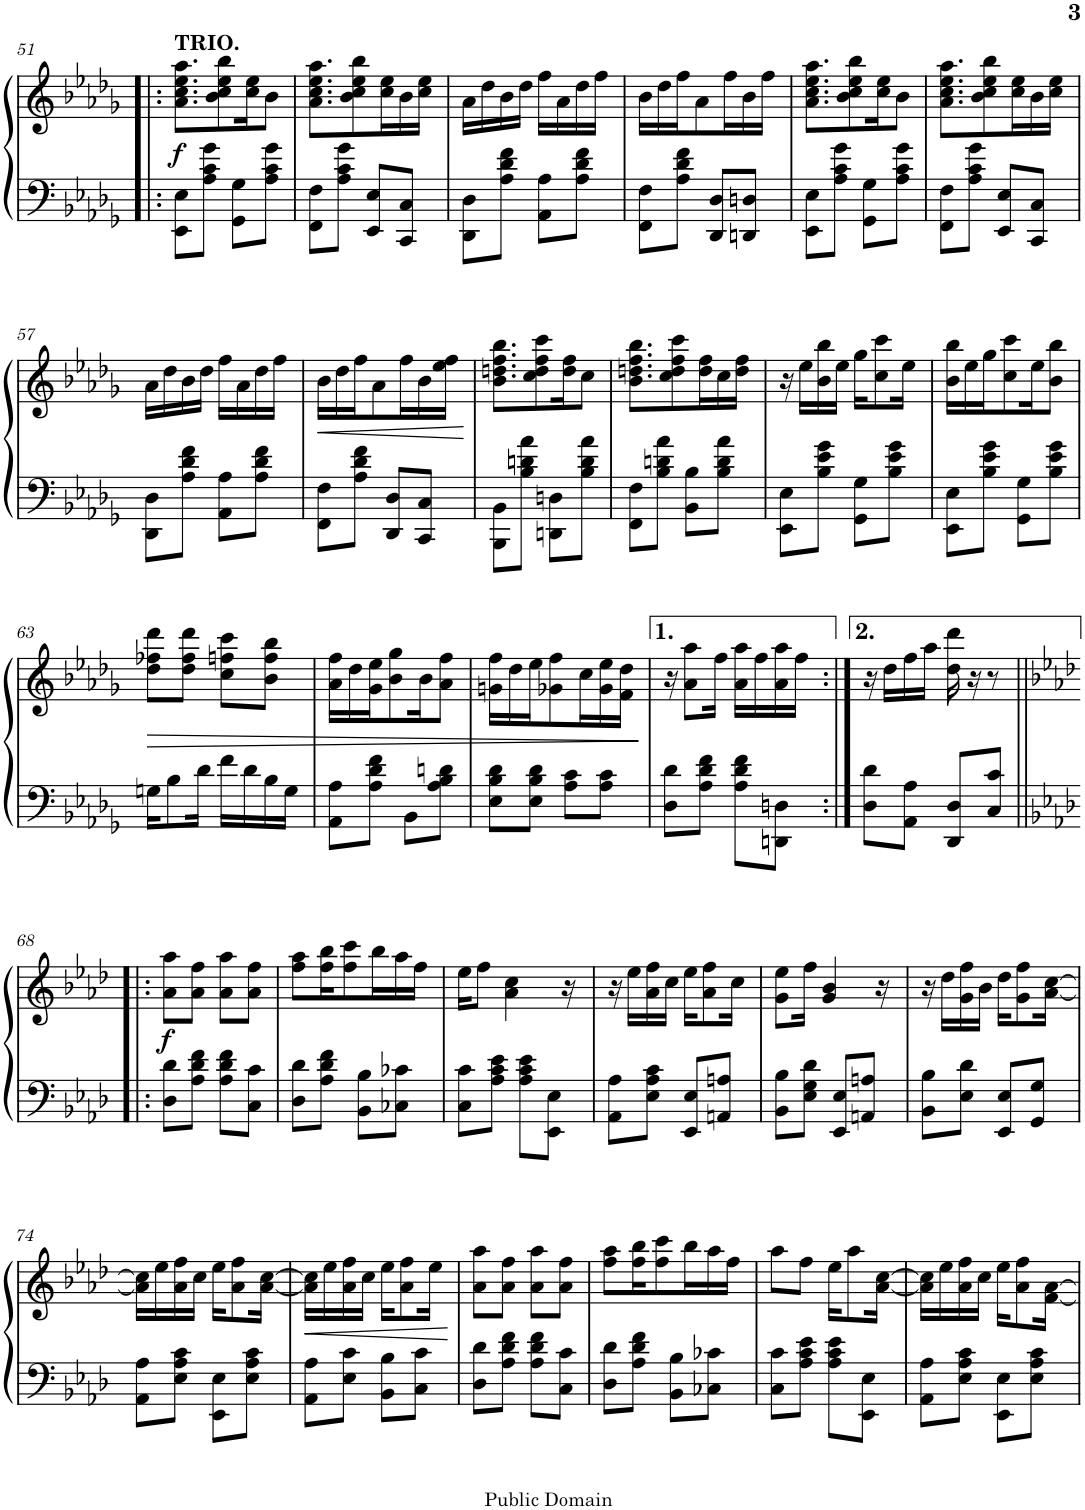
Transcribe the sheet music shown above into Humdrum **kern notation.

**kern	**kern	**dynam
*part1	*part1	*part1
*staff2	*staff1	*staff1/2
*I"Honky Tonk Piano	*	*
*I'Hnk. Pno.	*	*
!!LO:PB:g=z
*clefF4	*clefG2	*
*k[b-e-a-d-g-]	*k[b-e-a-d-g-]	*
*M2/4	*M2/4	*
=51!|:	=51!|:	=51!|:
!	!LO:TX:a:B:t=TRIO.	!
!	!	!LO:DY:b
8EE-\ 8E-\L	8.a-\ 8.cc\ 8.ee-\ 8.aa-\L	f
8A-\ 8c\ 8g-\J	.	.
.	8b-\ 8cc\ 8ee-\ 8bb-\	.
8GG-\ 8G-\L	.	.
.	16cc\ 16ee-\K	.
8A-\ 8c\ 8g-\J	8b-\J	.
=52	=52	=52
8FF\ 8F\L	8.a-\ 8.cc\ 8.ee-\ 8.aa-\L	.
8A-\ 8c\ 8g-\J	.	.
.	8b-\ 8cc\ 8ee-\ 8bb-\	.
8EE-/ 8E-/L	.	.
.	16cc\ 16ee-\L	.
8CC/ 8C/J	16b-\	.
.	16cc\ 16ee-\JJ	.
=53	=53	=53
8DD-\ 8D-\L	16a-\LL	.
.	16dd-\	.
8A-\ 8d-\ 8f\J	16b-\	.
.	16dd-\JJ	.
8AA-\ 8A-\L	16ff\LL	.
.	16a-\	.
8A-\ 8d-\ 8f\J	16dd-\	.
.	16ff\JJ	.
=54	=54	=54
8FF\ 8F\L	16b-\LL	.
.	16dd-\	.
8A-\ 8d-\ 8f\J	16ff\J	.
.	8a-\	.
8DD-/ 8D-/L	.	.
.	16ff\L	.
8DDn/ 8Dn/J	16b-\	.
.	16ff\JJ	.
=55	=55	=55
8EE-\ 8E-\L	8.a-\ 8.cc\ 8.ee-\ 8.aa-\L	.
8A-\ 8c\ 8g-\J	.	.
.	8b-\ 8cc\ 8ee-\ 8bb-\	.
8GG-\ 8G-\L	.	.
.	16cc\ 16ee-\K	.
8A-\ 8c\ 8g-\J	8b-\J	.
=56	=56	=56
8FF\ 8F\L	8.a-\ 8.cc\ 8.ee-\ 8.aa-\L	.
8A-\ 8c\ 8g-\J	.	.
.	8b-\ 8cc\ 8ee-\ 8bb-\	.
8EE-/ 8E-/L	.	.
.	16cc\ 16ee-\L	.
8CC/ 8C/J	16b-\	.
.	16cc\ 16ee-\JJ	.
!!LO:LB:g=z
=57	=57	=57
8DD-\ 8D-\L	16a-\LL	.
.	16dd-\	.
8A-\ 8d-\ 8f\J	16b-\	.
.	16dd-\JJ	.
8AA-\ 8A-\L	16ff\LL	.
.	16a-\	.
8A-\ 8d-\ 8f\J	16dd-\	.
.	16ff\JJ	.
=58	=58	=58
!	!	!LO:HP:b
8FF\ 8F\L	16b-\LL	<
.	16dd-\	.
8A-\ 8d-\ 8f\J	16ff\J	.
.	8a-\	.
8DD-/ 8D-/L	.	.
.	16ff\L	.
8CC/ 8C/J	16b-\	.
.	16ee-\ 16ff\JJ	.
.	.	[
=59	=59	=59
8BBB-\ 8BB-\L	8.b-\ 8.ddn\ 8.ff\ 8.bb-\L	.
8B-\ 8dn\ 8a-\J	.	.
.	8cc\ 8dd\ 8ff\ 8ccc\	.
8DDn\ 8Dn\L	.	.
.	16dd\ 16ff\K	.
8B-\ 8d\ 8a-\J	8cc\J	.
=60	=60	=60
8FF\ 8F\L	8.b-\ 8.ddn\ 8.ff\ 8.bb-\L	.
8B-\ 8dn\ 8a-\J	.	.
.	8cc\ 8dd\ 8ff\ 8ccc\	.
8BB-\ 8B-\L	.	.
.	16dd\ 16ff\L	.
8B-\ 8d\ 8a-\J	16cc\	.
.	16dd\ 16ff\JJ	.
=61	=61	=61
8EE-\ 8E-\L	16r	.
.	16ee-\LL	.
8B-\ 8e-\ 8g-\J	16b-\ 16bb-\	.
.	16ee-\JJ	.
8GG-\ 8G-\L	16gg-\KL	.
.	8cc\ 8ccc\	.
8B-\ 8e-\ 8g-\J	.	.
.	16ee-\Jk	.
=62	=62	=62
8EE-\ 8E-\L	16b-\ 16bb-\LL	.
.	16ee-\	.
8B-\ 8e-\ 8g-\J	16gg-\J	.
.	8cc\ 8ccc\	.
8GG-\ 8G-\L	.	.
.	16ee-\K	.
8B-\ 8e-\ 8g-\J	8b-\ 8bb-\J	.
!!LO:LB:g=z
=63	=63	=63
!	!	!LO:HP:b
16Gn\KL	8dd-\ 8ff-X\ 8ddd-\L	>
8B-\	.	.
.	8dd-\ 8ff-\ 8ddd-\J	.
16d-\Jk	.	.
16f\LL	8cc\ 8ffn\ 8ccc\L	.
16d-\	.	.
16B-\	8b-\ 8ff\ 8bb-\J	.
16G\JJ	.	.
=64	=64	=64
8AA-\ 8A-\L	16a-\ 16ff\LL	.
.	16dd-\	.
8A-\ 8d-\ 8f\J	16g-\ 16ee-\J	.
.	8b-\ 8gg-\	.
8BB-\L	.	.
.	16b-\K	.
8A-\ 8B-\ 8dn\J	8a-\ 8ff\J	.
=65	=65	=65
8E-\ 8B-\ 8d-\L	16gn\ 16ff\LL	.
.	16dd-\	.
8E-\ 8B-\ 8d-\J	16ee-\J	.
.	8g-X\ 8ff\	.
8A-\ 8c\L	.	.
.	16cc\L	.
8A-\ 8c\J	16g-\ 16ee-\	.
.	16f\ 16dd-\JJ	.
.	.	]
=66	=66	=66
8D-\ 8d-\L	16r	.
.	8a-\ 8aa-\L	.
8A-\ 8d-\ 8f\J	.	.
.	16ff\Jk	.
8A-\ 8d-\ 8f\L	16a-\ 16aa-\LL	.
.	16ff\	.
8DDn\ 8Dn\J	16a-\ 16aa-\	.
.	16ff\JJ	.
=67:|!	=67:|!	=67:|!
8D-\ 8d-\L	16r	.
.	16dd-\LL	.
8AA-\ 8A-\J	16ff\	.
.	16aa-\JJ	.
8DD-/ 8D-/L	16dd-\ 16ddd-\	.
.	16r	.
8C/ 8c/J	8r	.
!!LO:LB:g=z
=68!|:	=68!|:	=68!|:
*k[b-e-a-d-]	*k[b-e-a-d-]	*
!	!	!LO:DY:b
8D-\ 8d-\L	8a-\ 8aa-\L	f
8A-\ 8d-\ 8f\J	8a-\ 8ff\J	.
8A-\ 8d-\ 8f\L	8a-\ 8aa-\L	.
8C\ 8c\J	8a-\ 8ff\J	.
=69	=69	=69
8D-\ 8d-\L	8ff\ 8aa-\L	.
8A-\ 8d-\ 8f\J	16ff\ 16bb-\K	.
.	8ff\ 8ccc\	.
8BB-\ 8B-\L	.	.
.	16bb-\L	.
8C-X\ 8c-X\J	16aa-\	.
.	16ff\JJ	.
=70	=70	=70
8C\ 8c\L	16ee-\KL	.
.	8ff\J	.
8A-\ 8c\ 8e-\J	.	.
.	4a-\ 4cc\	.
8A-\ 8c\ 8e-\L	.	.
8EE-\ 8E-\J	.	.
.	16r	.
=71	=71	=71
8AA-\ 8A-\L	16r	.
.	16ee-\LL	.
8E-\ 8A-\ 8c\J	16a-\ 16ff\	.
.	16cc\JJ	.
8EE-/ 8E-/L	16ee-\KL	.
.	8a-\ 8ff\	.
8AAn/ 8An/J	.	.
.	16cc\Jk	.
=72	=72	=72
8BB-\ 8B-\L	8g\ 8ee-\L	.
8E-\ 8G\ 8d-\J	16ff\Jk	.
.	4g/ 4b-/	.
8EE-/ 8E-/L	.	.
8AAn/ 8An/J	.	.
.	16r	.
=73	=73	=73
8BB-\ 8B-\L	16r	.
.	16dd-\LL	.
8E-\ 8d-\J	16g\ 16ff\	.
.	16b-\JJ	.
8EE-/ 8E-/L	16dd-\KL	.
.	8g\ 8ff\	.
8GG/ 8G/J	.	.
.	[16a-\ [16cc\Jk	.
!!LO:LB:g=z
=74	=74	=74
8AA-\ 8A-\L	16a-\] 16cc\]LL	.
.	16ee-\	.
8E-\ 8A-\ 8c\J	16a-\ 16ff\	.
.	16cc\JJ	.
8EE-\ 8E-\L	16ee-\KL	.
.	8a-\ 8ff\	.
8E-\ 8A-\ 8c\J	.	.
.	[16a-\ [16cc\Jk	.
=75	=75	=75
!	!	!LO:HP:b
8AA-\ 8A-\L	16a-\] 16cc\]LL	<
.	16ee-\	.
8E-\ 8c\J	16a-\ 16ff\	.
.	16cc\JJ	.
8BB-\ 8B-\L	16ee-\KL	.
.	8a-\ 8ff\	.
8C\ 8c\J	.	.
.	16ee-\Jk	.
.	.	[
=76	=76	=76
8D-\ 8d-\L	8a-\ 8aa-\L	.
8A-\ 8d-\ 8f\J	8a-\ 8ff\J	.
8A-\ 8d-\ 8f\L	8a-\ 8aa-\L	.
8C\ 8c\J	8a-\ 8ff\J	.
=77	=77	=77
8D-\ 8d-\L	8ff\ 8aa-\L	.
8A-\ 8d-\ 8f\J	16ff\ 16bb-\K	.
.	8ff\ 8ccc\	.
8BB-\ 8B-\L	.	.
.	16bb-\L	.
8C-X\ 8c-X\J	16aa-\	.
.	16ff\JJ	.
=78	=78	=78
8C\ 8c\L	8aa-\L	.
8A-\ 8c\ 8e-\J	8ff\J	.
8A-\ 8c\ 8e-\L	16ee-\KL	.
.	8aa-\	.
8EE-\ 8E-\J	.	.
.	[16a-\ [16cc\Jk	.
=79	=79	=79
8AA-\ 8A-\L	16a-\] 16cc\]LL	.
.	16ee-\	.
8E-\ 8A-\ 8c\J	16a-\ 16ff\	.
.	16cc\JJ	.
8EE-\ 8E-\L	16ee-\KL	.
.	8a-\ 8ff\	.
8E-\ 8A-\ 8c\J	.	.
.	[16f\ [16a-\Jk	.
=	=	=
*-	*-	*-
